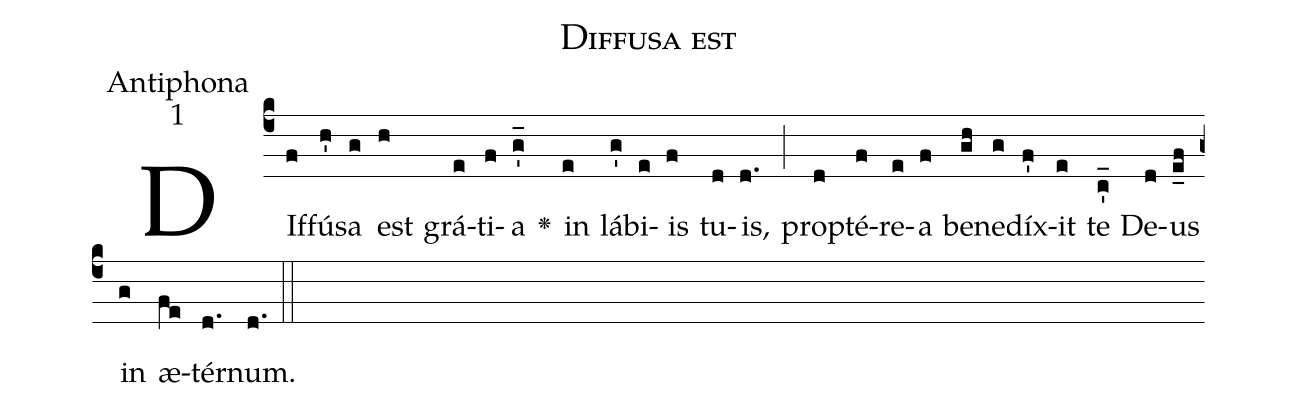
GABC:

name:Diffusa est;
office-part:Antiphona;
mode:1;
%%
(c4) DIf(f)fú(h')sa(g) est(h) grá(e)ti(f)a(g'_) <v>\greheightstar</v>() in(e) lá(g')bi(e)is(f) tu(d)is,(d.) (;) pro(d)pté(f)re(e)a(f) be(gh)ne(g)díx(f')it(e) te(c'_) De(d)us(e_f) in(g) æ(fe)tér(d.)num.(d.) (::)
